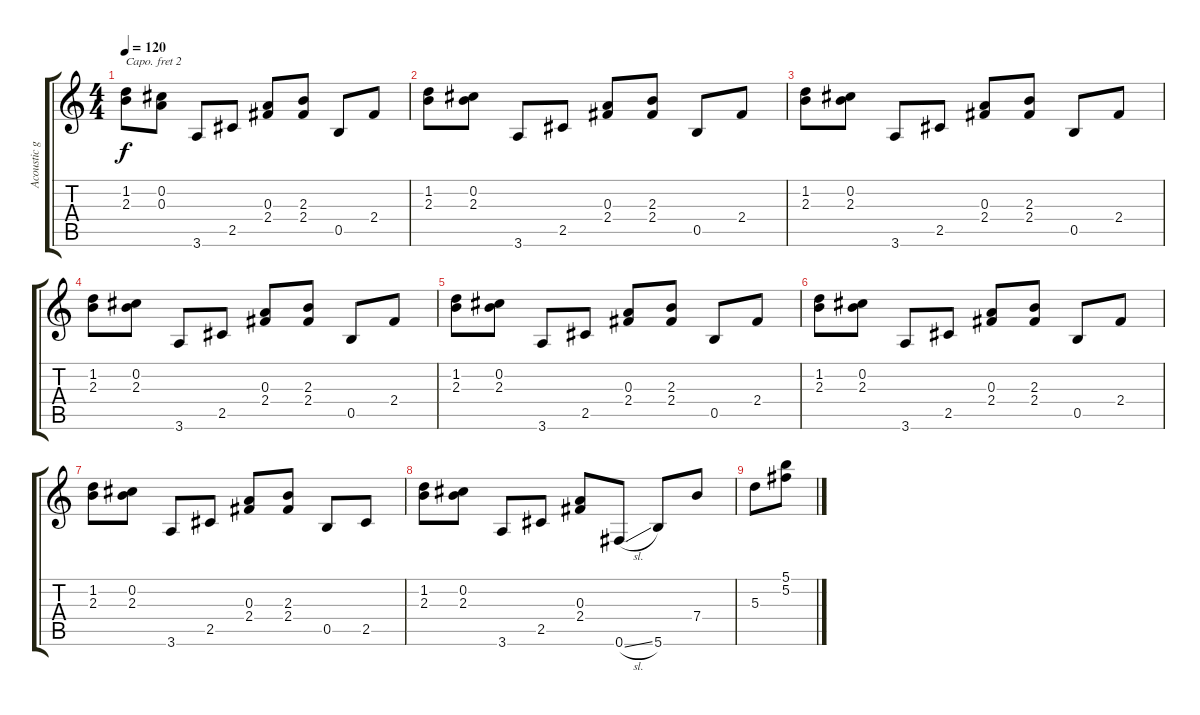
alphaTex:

\track ("Acoustic guitar" "Acoustic g") {instrument acousticguitarsteel}
\staff {score tabs}
\capo 2
\tuning (E4 B3 G3 D3 A2 E2) {hide}
\ts (4 4)
\tempo 120
\clef g2
\ks c
(1.2 2.3).8{dy f} (0.2 0.3).8 3.6.8 2.5.8 (0.3 2.4).8 (2.3 2.4).8 0.5.8 2.4.8 |
(1.2 2.3).8 (0.2 2.3).8 3.6.8 2.5.8 (0.3 2.4).8 (2.3 2.4).8 0.5.8 2.4.8 |
(1.2 2.3).8 (0.2 2.3).8 3.6.8 2.5.8 (0.3 2.4).8 (2.3 2.4).8 0.5.8 2.4.8 |
(1.2 2.3).8 (0.2 2.3).8 3.6.8 2.5.8 (0.3 2.4).8 (2.3 2.4).8 0.5.8 2.4.8 |
(1.2 2.3).8 (0.2 2.3).8 3.6.8 2.5.8 (0.3 2.4).8 (2.3 2.4).8 0.5.8 2.4.8 |
(1.2 2.3).8 (0.2 2.3).8 3.6.8 2.5.8 (0.3 2.4).8 (2.3 2.4).8 0.5.8 2.4.8 |
(1.2 2.3).8 (0.2 2.3).8 3.6.8 2.5.8 (0.3 2.4).8 (2.3 2.4).8 0.5.8 2.5.8 |
(1.2 2.3).8 (0.2 2.3).8 3.6.8 2.5.8 (0.3 2.4).8 0.6{sl}.8 5.6.8 7.4.8 |
5.3.8 (5.1 5.2).8
